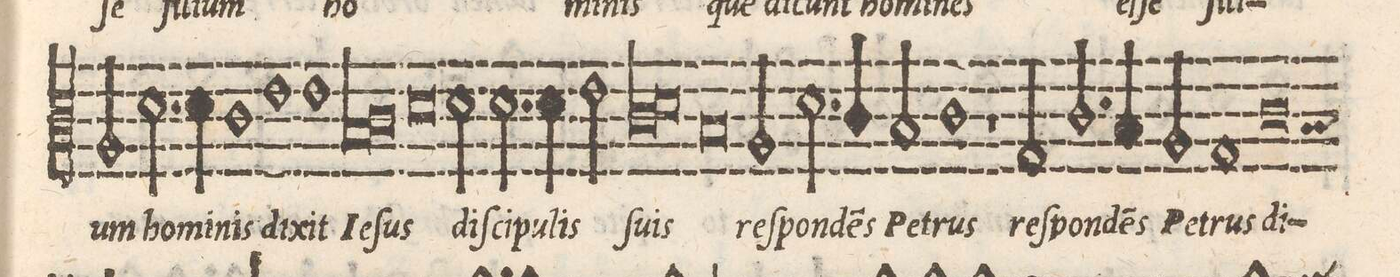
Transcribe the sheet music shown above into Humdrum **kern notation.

**kern	**text
*I"ALTVS	*
*clefC3	*
*k[]	*
*met(C|)	*
*M2/1	*
2A/	-um
2.d\	ho-
4d\	-mi-
=27-	=27-
1c	-nis
1e	di-
=28-	=28-
1e	-xit
*lig	*
1B	Ie-
=29-	=29-
1c	.
*Xlig	*
0d	ſus
=30-	=30-
2d\	di-
2.d\	-ſci-
=31-	=31-
4d\	pu-
2e\	-lis
*lig	*
1c	ſu-
=32-	=32-
1d	.
*Xlig	*
0B	-is
=33-	=33-
2A/	re-
2.d\	-ſpon-
=34-	=34-
4c/	-de(n)s
2B/	Pe-
1c	-trus
=35-	=35-
1r	.
2G/	re-
2.c/	-ſpon-
=36-	=36-
4B/	-de(n)s
2A/	Pe-
1G	-trus
=37-	=37-
0c	di-
*custos:B	*
=38-	=38-
*-	*-
